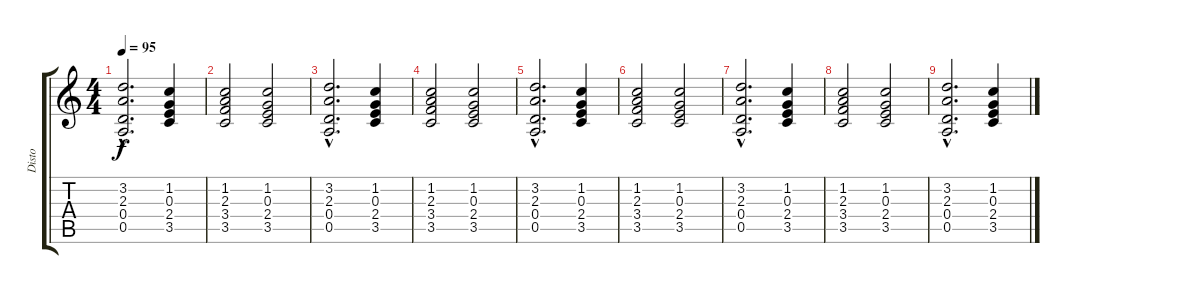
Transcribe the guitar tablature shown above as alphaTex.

\track ("Disto" "Disto") {instrument distortionguitar}
\staff {score tabs}
\tuning (E4 B3 G3 D3 A2 E2) {hide}
\ts (4 4)
\tempo 95
\clef g2
\ks c
(3.2{hac} 2.3{hac} 0.4{hac} 0.5{hac}).2{d dy f} (1.2 0.3 2.4 3.5).4 |
(1.2 2.3 3.4 3.5).2{volume 10} (1.2 0.3 2.4 3.5).2 |
(3.2{hac} 2.3{hac} 0.4{hac} 0.5{hac}).2{d} (1.2 0.3 2.4 3.5).4 |
(1.2 2.3 3.4 3.5).2{volume 8} (1.2 0.3 2.4 3.5).2 |
(3.2{hac} 2.3{hac} 0.4{hac} 0.5{hac}).2{d} (1.2 0.3 2.4 3.5).4 |
(1.2 2.3 3.4 3.5).2{volume 6} (1.2 0.3 2.4 3.5).2 |
(3.2{hac} 2.3{hac} 0.4{hac} 0.5{hac}).2{d} (1.2 0.3 2.4 3.5).4 |
(1.2 2.3 3.4 3.5).2{volume 6} (1.2 0.3 2.4 3.5).2 |
(3.2{hac} 2.3{hac} 0.4{hac} 0.5{hac}).2{d} (1.2 0.3 2.4 3.5).4
